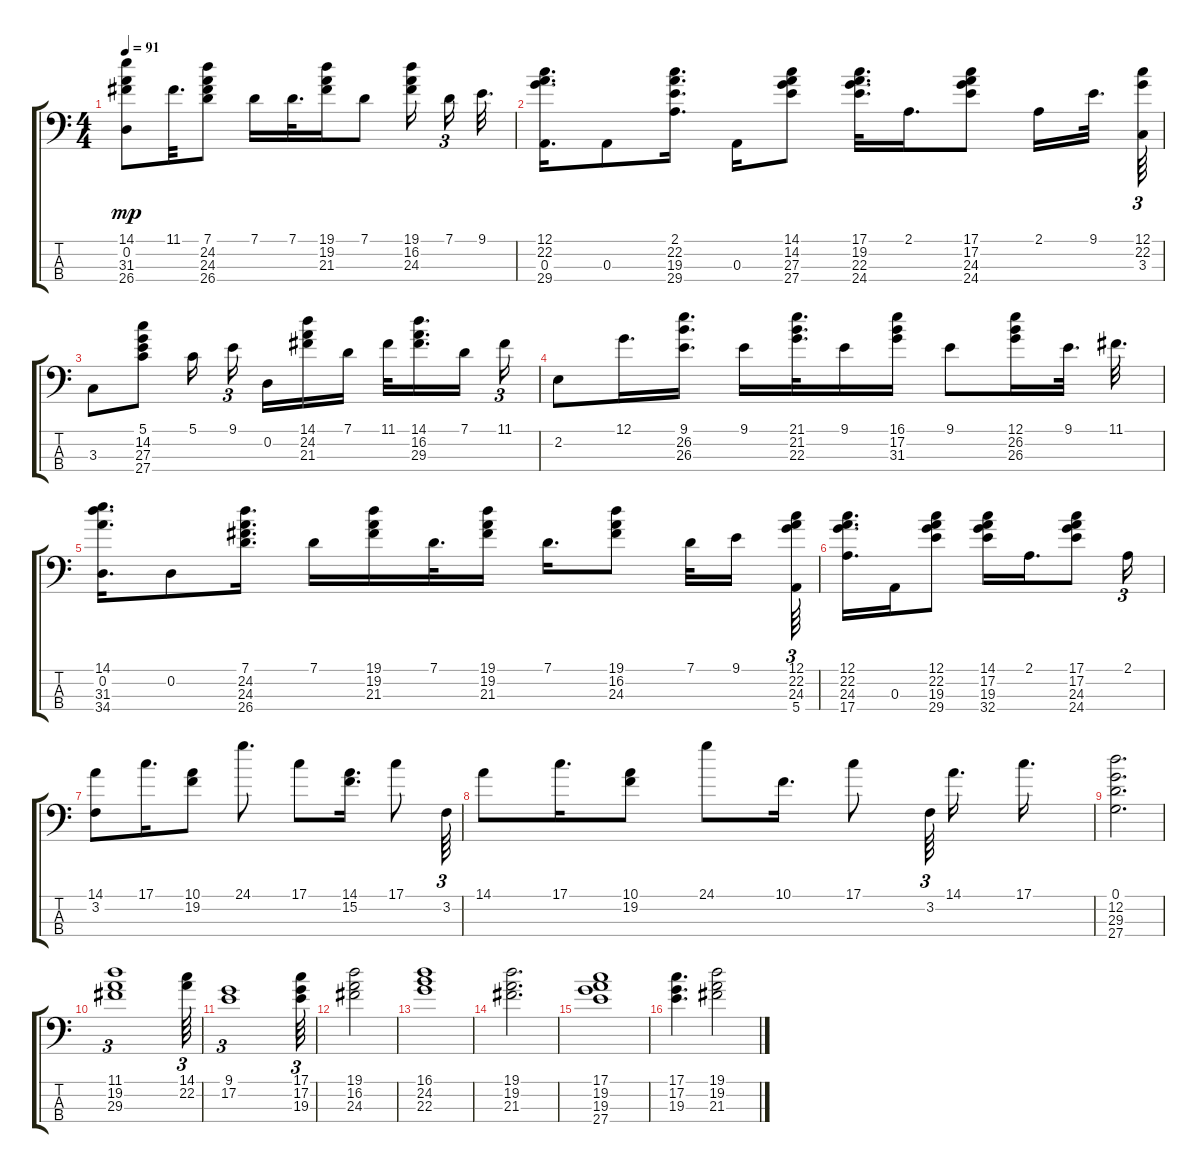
\track "" {instrument distortionguitar}
\staff {score tabs}
\tuning (G2 D2 A1 E1) {hide}
\ts (4 4)
\tempo 91
\clef f4
\ks c
(14.1 0.2 31.3 26.4).8{dy mp} 11.1.32{d} (7.1 24.2 24.3 26.4).8 7.1.16 7.1.32{d} (19.1 19.2 21.3).16 7.1.8 (19.1 16.2 24.3).16 7.1.16{tu (3 2)} 9.1.32{d} |
(12.1 22.2 0.3 29.4).16{d} 0.3.8 (2.1 22.2 19.3 29.4).16{d} 0.3.16 (14.1 14.2 27.3 27.4).8 (17.1 19.2 22.3 24.4).32{d} 2.1.16{d} (17.1 17.2 24.3 24.4).8 2.1.16 9.1.32{d} (12.1 22.2 3.3).64{tu (3 2)} |
3.3.8 (5.1 14.2 27.3 27.4).8 5.1.16 9.1.16{tu (3 2)} 0.2.16 (14.1 24.2 21.3).16 7.1.16 11.1.32 (14.1 16.2 29.3).16{d} 7.1.16 11.1.16{tu (3 2)} |
2.2.8 12.1.16{d} (9.1 26.2 26.3).16{d} 9.1.16 (21.1 21.2 22.3).32{d} 9.1.16 (16.1 17.2 31.3).16 9.1.8 (12.1 26.2 26.3).16 9.1.32{d} 11.1.32{d} |
(14.1 0.2 31.3 34.4).16{d} 0.2.8 (7.1 24.2 24.3 26.4).16{d} 7.1.16 (19.1 19.2 21.3).16 7.1.32{d} (19.1 19.2 21.3).16 7.1.16{d} (19.1 16.2 24.3).8 7.1.32 9.1.16 (12.1 22.2 24.3 5.4).64{tu (3 2)} |
(12.1 22.2 24.3 17.4).16{d} 0.3.16 (12.1 22.2 19.3 29.4).8 (14.1 17.2 19.3 32.4).16 2.1.16{d} (17.1 17.2 24.3 24.4).8 2.1.16{tu (3 2)} |
(14.1 3.2).8 17.1.16{d} (10.1 19.2).8 24.1.8{d} 17.1.8 (14.1 15.2).16{d} 17.1.8 3.2.64{tu (3 2)} |
14.1.8 17.1.16{d} (10.1 19.2).8 24.1.8 10.1.16{d} 17.1.8 3.2.64{tu (3 2)} 14.1.16{d} 17.1.16{d} |
(0.1 12.2 29.3 27.4).2{d} |
(11.1 19.2 29.3).1{tu (3 2)} (14.1 22.2).64{tu (3 2)} |
(9.1 17.2).1{tu (3 2)} (17.1 17.2 19.3).64{tu (3 2)} |
(19.1 16.2 24.3).2 |
(16.1 24.2 22.3).1 |
(19.1 19.2 21.3).2{d} |
(17.1 19.2 19.3 27.4).1 |
(17.1 17.2 19.3).4{d} (19.1 19.2 21.3).2
